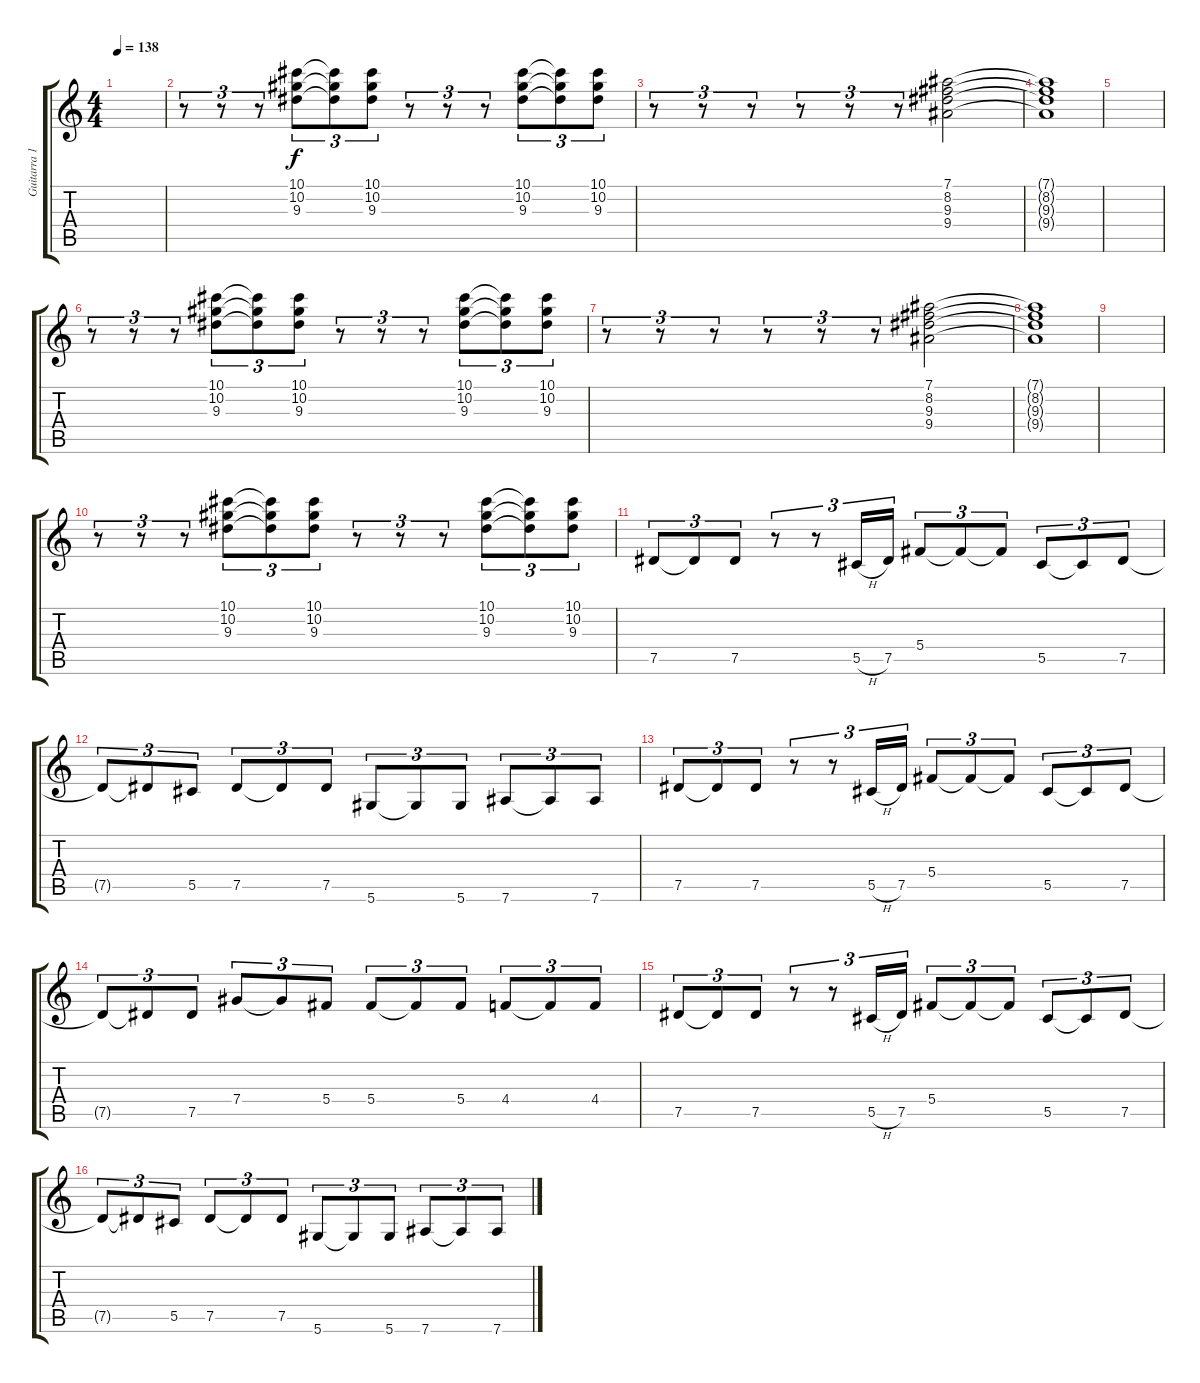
\track ("Guitarra 1" "Guitarra 1") {instrument electricguitarjazz}
\staff {score tabs}
\tuning (Eb4 Bb3 Gb3 Db3 Ab2 Eb2) {hide}
\ts (4 4)
\tempo 138
\clef g2
\ks c
|
r.8{tu (3 2)} r.8{tu (3 2)} r.8{tu (3 2)} (10.1 10.2 9.3).8{tu (3 2)} (10.1{t} 10.2{t} 9.3{t}).8{tu (3 2)} (10.1 10.2 9.3).8{tu (3 2)} r.8{tu (3 2)} r.8{tu (3 2)} r.8{tu (3 2)} (10.1 10.2 9.3).8{tu (3 2)} (10.1{t} 10.2{t} 9.3{t}).8{tu (3 2)} (10.1 10.2 9.3).8{tu (3 2)} |
r.8{tu (3 2)} r.8{tu (3 2)} r.8{tu (3 2)} r.8{tu (3 2)} r.8{tu (3 2)} r.8{tu (3 2)} (7.1 8.2 9.3 9.4).2 |
(7.1{t} 8.2{t} 9.3{t} 9.4{t}).1 |
|
r.8{tu (3 2)} r.8{tu (3 2)} r.8{tu (3 2)} (10.1 10.2 9.3).8{tu (3 2)} (10.1{t} 10.2{t} 9.3{t}).8{tu (3 2)} (10.1 10.2 9.3).8{tu (3 2)} r.8{tu (3 2)} r.8{tu (3 2)} r.8{tu (3 2)} (10.1 10.2 9.3).8{tu (3 2)} (10.1{t} 10.2{t} 9.3{t}).8{tu (3 2)} (10.1 10.2 9.3).8{tu (3 2)} |
r.8{tu (3 2)} r.8{tu (3 2)} r.8{tu (3 2)} r.8{tu (3 2)} r.8{tu (3 2)} r.8{tu (3 2)} (7.1 8.2 9.3 9.4).2 |
(7.1{t} 8.2{t} 9.3{t} 9.4{t}).1 |
|
r.8{tu (3 2)} r.8{tu (3 2)} r.8{tu (3 2)} (10.1 10.2 9.3).8{tu (3 2)} (10.1{t} 10.2{t} 9.3{t}).8{tu (3 2)} (10.1 10.2 9.3).8{tu (3 2)} r.8{tu (3 2)} r.8{tu (3 2)} r.8{tu (3 2)} (10.1 10.2 9.3).8{tu (3 2)} (10.1{t} 10.2{t} 9.3{t}).8{tu (3 2)} (10.1 10.2 9.3).8{tu (3 2)} |
7.5.8{tu (3 2) instrument electricguitarmuted} 7.5{t}.8{tu (3 2)} 7.5.8{tu (3 2)} r.8{tu (3 2)} r.8{tu (3 2)} 5.5{h}.16{tu (3 2)} 7.5.16{tu (3 2)} 5.4.8{tu (3 2)} 5.4{t}.8{tu (3 2)} 5.4{t}.8{tu (3 2)} 5.5.8{tu (3 2)} 5.5{t}.8{tu (3 2)} 7.5.8{tu (3 2)} |
7.5{t}.8{tu (3 2)} 7.5{t}.8{tu (3 2)} 5.5.8{tu (3 2)} 7.5.8{tu (3 2)} 7.5{t}.8{tu (3 2)} 7.5.8{tu (3 2)} 5.6.8{tu (3 2)} 5.6{t}.8{tu (3 2)} 5.6.8{tu (3 2)} 7.6.8{tu (3 2)} 7.6{t}.8{tu (3 2)} 7.6.8{tu (3 2)} |
7.5.8{tu (3 2)} 7.5{t}.8{tu (3 2)} 7.5.8{tu (3 2)} r.8{tu (3 2)} r.8{tu (3 2)} 5.5{h}.16{tu (3 2)} 7.5.16{tu (3 2)} 5.4.8{tu (3 2)} 5.4{t}.8{tu (3 2)} 5.4{t}.8{tu (3 2)} 5.5.8{tu (3 2)} 5.5{t}.8{tu (3 2)} 7.5.8{tu (3 2)} |
7.5{t}.8{tu (3 2)} 7.5{t}.8{tu (3 2)} 7.5.8{tu (3 2)} 7.4.8{tu (3 2)} 7.4{t}.8{tu (3 2)} 5.4.8{tu (3 2)} 5.4.8{tu (3 2)} 5.4{t}.8{tu (3 2)} 5.4.8{tu (3 2)} 4.4.8{tu (3 2)} 4.4{t}.8{tu (3 2)} 4.4.8{tu (3 2)} |
7.5.8{tu (3 2)} 7.5{t}.8{tu (3 2)} 7.5.8{tu (3 2)} r.8{tu (3 2)} r.8{tu (3 2)} 5.5{h}.16{tu (3 2)} 7.5.16{tu (3 2)} 5.4.8{tu (3 2)} 5.4{t}.8{tu (3 2)} 5.4{t}.8{tu (3 2)} 5.5.8{tu (3 2)} 5.5{t}.8{tu (3 2)} 7.5.8{tu (3 2)} |
7.5{t}.8{tu (3 2)} 7.5{t}.8{tu (3 2)} 5.5.8{tu (3 2)} 7.5.8{tu (3 2)} 7.5{t}.8{tu (3 2)} 7.5.8{tu (3 2)} 5.6.8{tu (3 2)} 5.6{t}.8{tu (3 2)} 5.6.8{tu (3 2)} 7.6.8{tu (3 2)} 7.6{t}.8{tu (3 2)} 7.6.8{tu (3 2)}
